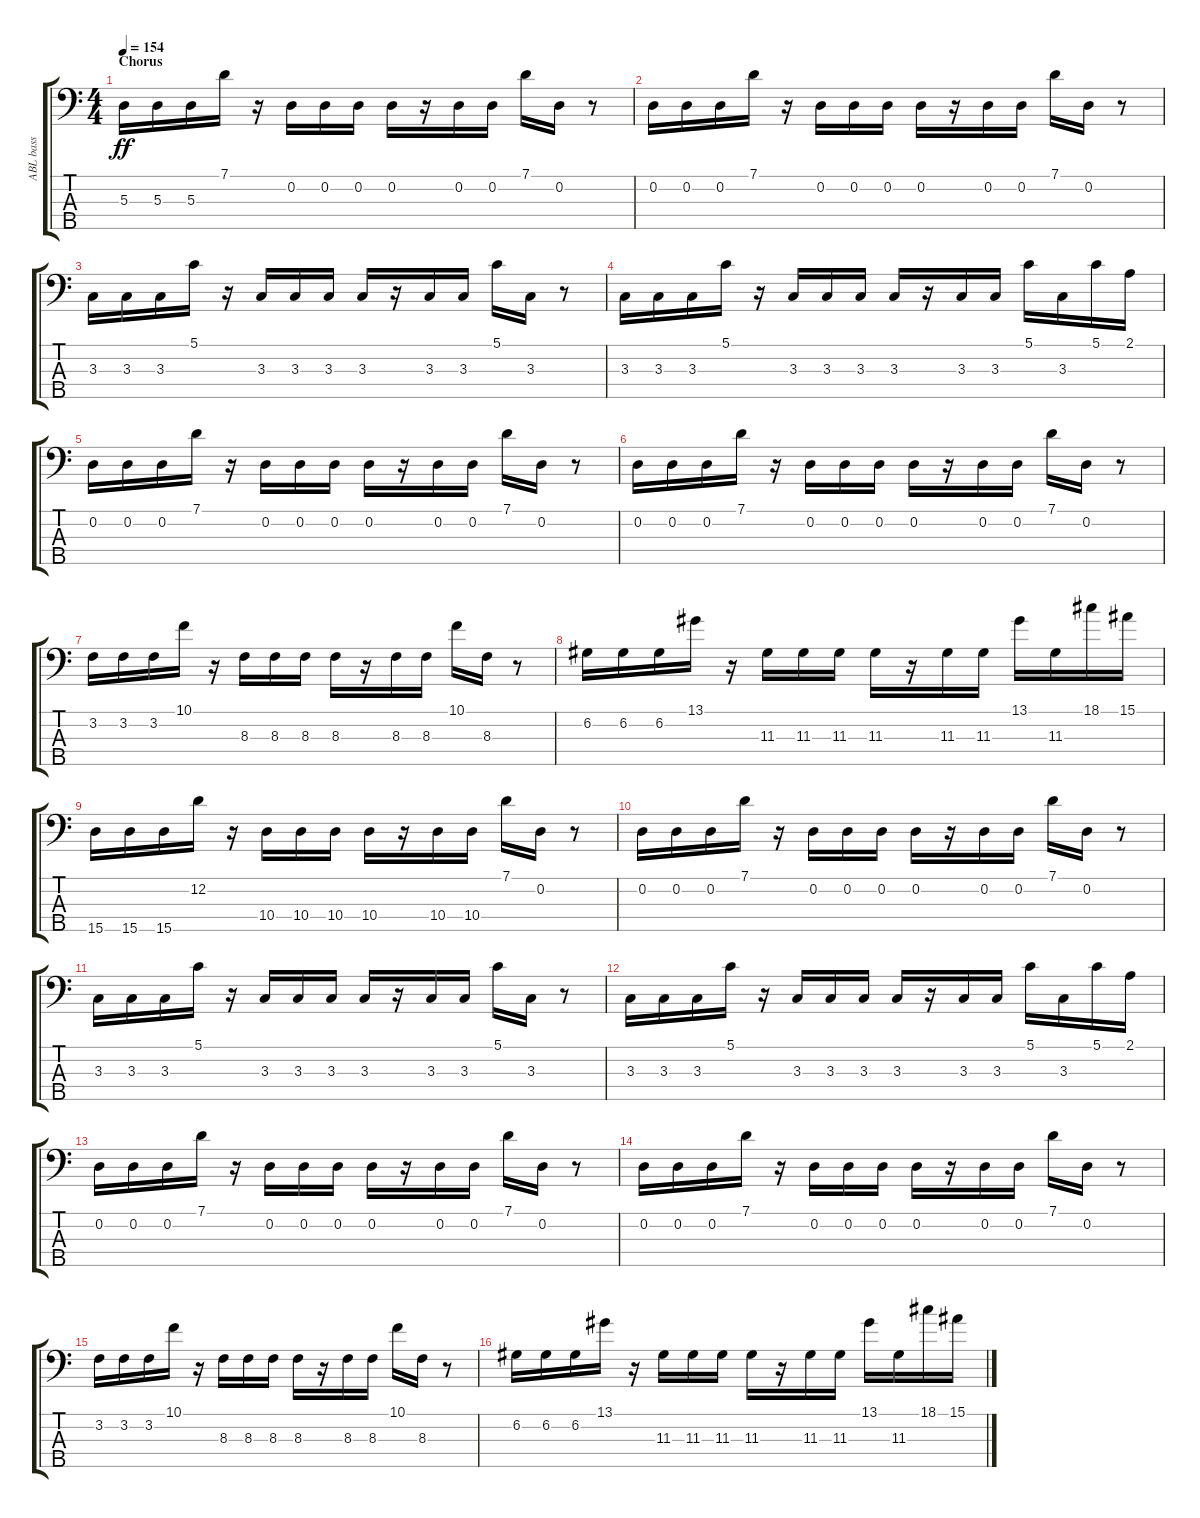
\track ("ABL bass" "ABL bass") {instrument electricbassfinger}
\staff {score tabs}
\tuning (G2 D2 A1 E1 B0) {hide}
\ts (4 4)
\section ("" "Chorus")
\tempo 154
\clef f4
\ks c
5.3.16{dy ff} 5.3.16 5.3.16 7.1.16 r.16 0.2.16 0.2.16 0.2.16 0.2.16 r.16 0.2.16 0.2.16 7.1.16 0.2.16 r.8 |
0.2.16 0.2.16 0.2.16 7.1.16 r.16 0.2.16 0.2.16 0.2.16 0.2.16 r.16 0.2.16 0.2.16 7.1.16 0.2.16 r.8 |
3.3.16 3.3.16 3.3.16 5.1.16 r.16 3.3.16 3.3.16 3.3.16 3.3.16 r.16 3.3.16 3.3.16 5.1.16 3.3.16 r.8 |
3.3.16 3.3.16 3.3.16 5.1.16 r.16 3.3.16 3.3.16 3.3.16 3.3.16 r.16 3.3.16 3.3.16 5.1.16 3.3.16 5.1.16 2.1.16 |
0.2.16 0.2.16 0.2.16 7.1.16 r.16 0.2.16 0.2.16 0.2.16 0.2.16 r.16 0.2.16 0.2.16 7.1.16 0.2.16 r.8 |
0.2.16 0.2.16 0.2.16 7.1.16 r.16 0.2.16 0.2.16 0.2.16 0.2.16 r.16 0.2.16 0.2.16 7.1.16 0.2.16 r.8 |
3.2.16 3.2.16 3.2.16 10.1.16 r.16 8.3.16 8.3.16 8.3.16 8.3.16 r.16 8.3.16 8.3.16 10.1.16 8.3.16 r.8 |
6.2.16 6.2.16 6.2.16 13.1.16 r.16 11.3.16 11.3.16 11.3.16 11.3.16 r.16 11.3.16 11.3.16 13.1.16 11.3.16 18.1.16 15.1.16 |
15.5.16 15.5.16 15.5.16 12.2.16 r.16 10.4.16 10.4.16 10.4.16 10.4.16 r.16 10.4.16 10.4.16 7.1.16 0.2.16 r.8 |
0.2.16 0.2.16 0.2.16 7.1.16 r.16 0.2.16 0.2.16 0.2.16 0.2.16 r.16 0.2.16 0.2.16 7.1.16 0.2.16 r.8 |
3.3.16 3.3.16 3.3.16 5.1.16 r.16 3.3.16 3.3.16 3.3.16 3.3.16 r.16 3.3.16 3.3.16 5.1.16 3.3.16 r.8 |
3.3.16 3.3.16 3.3.16 5.1.16 r.16 3.3.16 3.3.16 3.3.16 3.3.16 r.16 3.3.16 3.3.16 5.1.16 3.3.16 5.1.16 2.1.16 |
0.2.16 0.2.16 0.2.16 7.1.16 r.16 0.2.16 0.2.16 0.2.16 0.2.16 r.16 0.2.16 0.2.16 7.1.16 0.2.16 r.8 |
0.2.16 0.2.16 0.2.16 7.1.16 r.16 0.2.16 0.2.16 0.2.16 0.2.16 r.16 0.2.16 0.2.16 7.1.16 0.2.16 r.8 |
3.2.16 3.2.16 3.2.16 10.1.16 r.16 8.3.16 8.3.16 8.3.16 8.3.16 r.16 8.3.16 8.3.16 10.1.16 8.3.16 r.8 |
6.2.16 6.2.16 6.2.16 13.1.16 r.16 11.3.16 11.3.16 11.3.16 11.3.16 r.16 11.3.16 11.3.16 13.1.16 11.3.16 18.1.16 15.1.16
